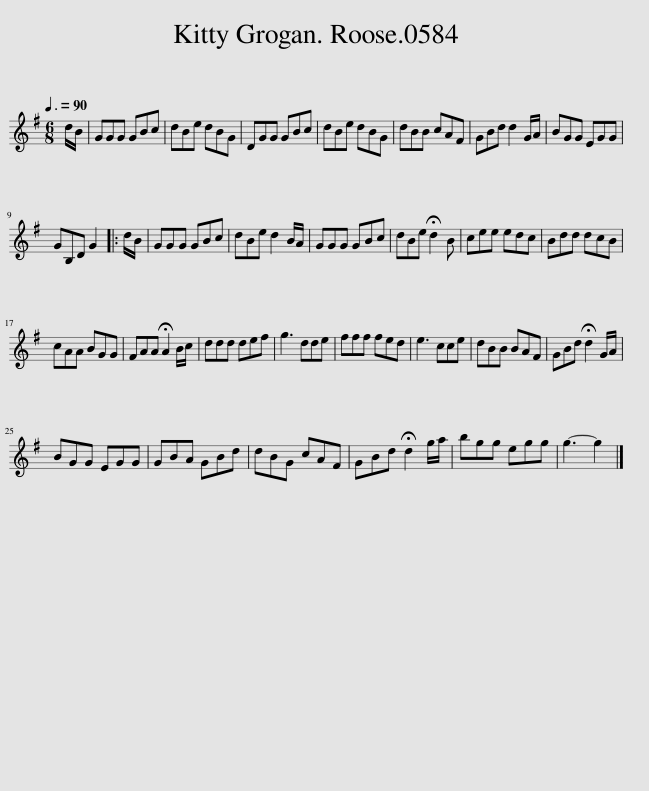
X:1
L:1/8
Q:3/8=90
M:6/8
I:linebreak $
K:G
V:1 treble
V:1
 d/B/ | GGG GBc | dBe dBG | DGG GBc | dBe dBG | %5
 dBB cAF | GBd d2 G/A/ | BGG EGG |$ GB,D G2 |: d/B/ | %10
 GGG GBc | dBe d2 B/A/ | GGG GBc | dBe !fermata!d2 B | cee edc | %15
 Bdd dcB |$ cAA BGG | FAA !fermata!A2 B/c/ | ddd def | g3 dde | %20
 fff fed | e3 cce | dBB BAF | GBd !fermata!d2 G/A/ |$ BGG EGG | %25
 GBA GBd | dBG cAF | GBd !fermata!d2 g/a/ | bgg egg | g3- g2 |] %30
